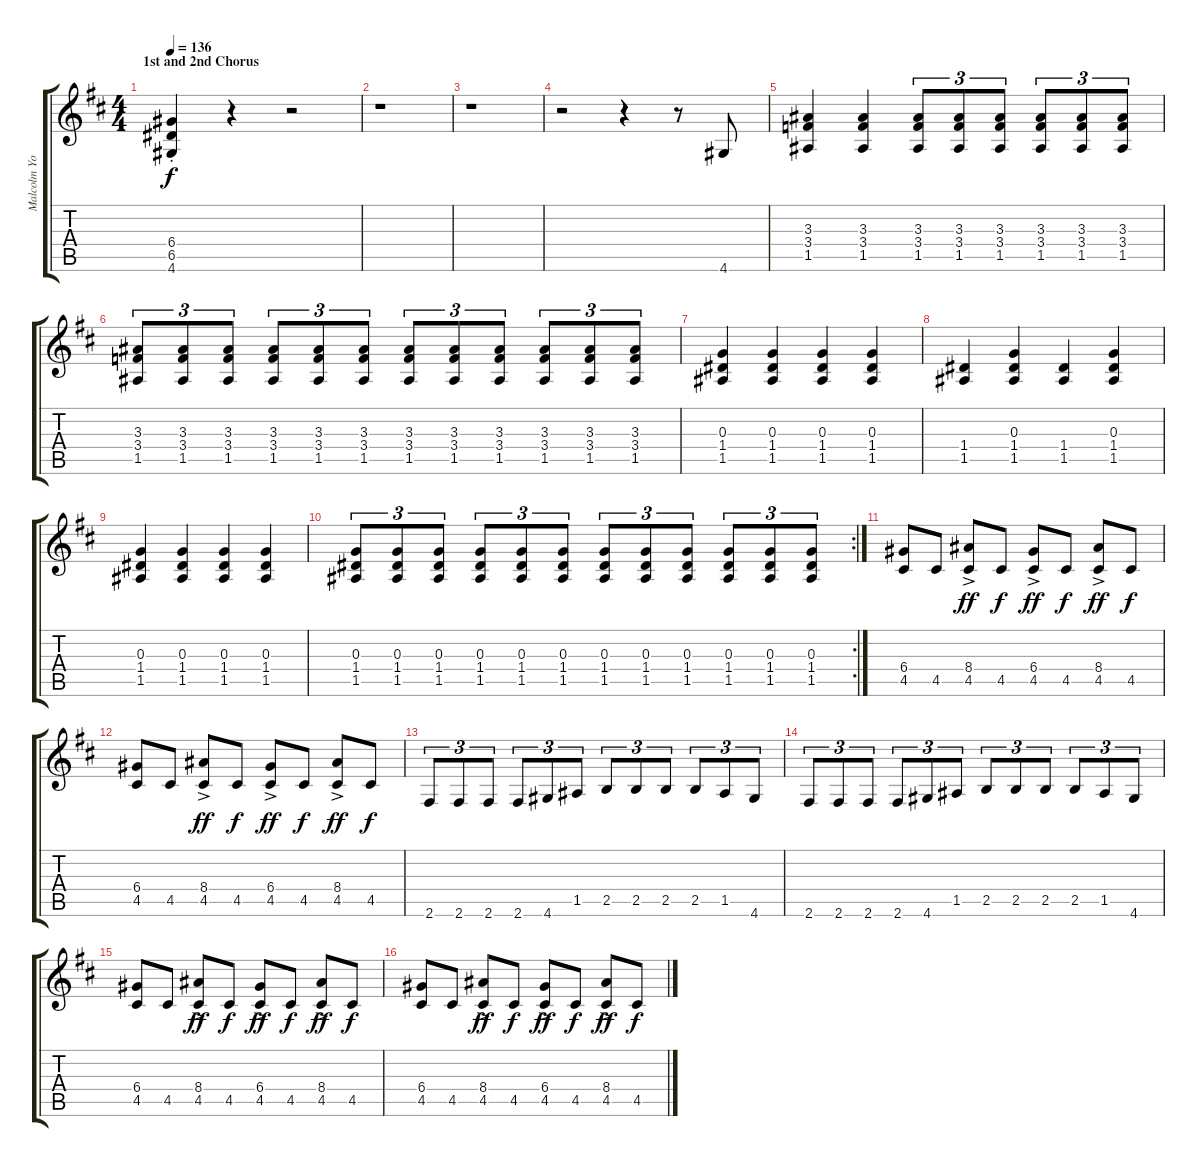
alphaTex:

\track ("Malcolm Young" "Malcolm Yo") {instrument distortionguitar}
\staff {score tabs}
\tuning (E4 B3 G3 D3 A2 E2) {hide}
\ts (4 4)
\section ("" "1st and 2nd Chorus")
\tempo 136
\clef g2
\ks d
(6.4{st} 6.5{st} 4.6{st}).4{dy f} r.4 r.2 |
r.1 |
r.1 |
r.2 r.4 r.8 4.6.8 |
(3.3 3.4 1.5).4 (3.3 3.4 1.5).4 (3.3 3.4 1.5).8{tu (3 2)} (3.3 3.4 1.5).8{tu (3 2)} (3.3 3.4 1.5).8{tu (3 2)} (3.3 3.4 1.5).8{tu (3 2)} (3.3 3.4 1.5).8{tu (3 2)} (3.3 3.4 1.5).8{tu (3 2)} |
(3.3 3.4 1.5).8{tu (3 2)} (3.3 3.4 1.5).8{tu (3 2)} (3.3 3.4 1.5).8{tu (3 2)} (3.3 3.4 1.5).8{tu (3 2)} (3.3 3.4 1.5).8{tu (3 2)} (3.3 3.4 1.5).8{tu (3 2)} (3.3 3.4 1.5).8{tu (3 2)} (3.3 3.4 1.5).8{tu (3 2)} (3.3 3.4 1.5).8{tu (3 2)} (3.3 3.4 1.5).8{tu (3 2)} (3.3 3.4 1.5).8{tu (3 2)} (3.3 3.4 1.5).8{tu (3 2)} |
(0.3 1.4 1.5).4 (0.3 1.4 1.5).4 (0.3 1.4 1.5).4 (0.3 1.4 1.5).4 |
(1.4 1.5).4 (0.3 1.4 1.5).4 (1.4 1.5).4 (0.3 1.4 1.5).4 |
(0.3 1.4 1.5).4 (0.3 1.4 1.5).4 (0.3 1.4 1.5).4 (0.3 1.4 1.5).4 |
\rc 2
(0.3 1.4 1.5).8{tu (3 2)} (0.3 1.4 1.5).8{tu (3 2)} (0.3 1.4 1.5).8{tu (3 2)} (0.3 1.4 1.5).8{tu (3 2)} (0.3 1.4 1.5).8{tu (3 2)} (0.3 1.4 1.5).8{tu (3 2)} (0.3 1.4 1.5).8{tu (3 2)} (0.3 1.4 1.5).8{tu (3 2)} (0.3 1.4 1.5).8{tu (3 2)} (0.3 1.4 1.5).8{tu (3 2)} (0.3 1.4 1.5).8{tu (3 2)} (0.3 1.4 1.5).8{tu (3 2)} |
(6.4 4.5).8 4.5.8 (8.4{ac} 4.5{ac}).8{dy ff} 4.5.8{dy f} (6.4{ac} 4.5{ac}).8{dy ff} 4.5.8{dy f} (8.4{ac} 4.5{ac}).8{dy ff} 4.5.8{dy f} |
(6.4 4.5).8 4.5.8 (8.4{ac} 4.5{ac}).8{dy ff} 4.5.8{dy f} (6.4{ac} 4.5{ac}).8{dy ff} 4.5.8{dy f} (8.4{ac} 4.5{ac}).8{dy ff} 4.5.8{dy f} |
2.6.8{tu (3 2)} 2.6.8{tu (3 2)} 2.6.8{tu (3 2)} 2.6.8{tu (3 2)} 4.6.8{tu (3 2)} 1.5.8{tu (3 2)} 2.5.8{tu (3 2)} 2.5.8{tu (3 2)} 2.5.8{tu (3 2)} 2.5.8{tu (3 2)} 1.5.8{tu (3 2)} 4.6.8{tu (3 2)} |
2.6.8{tu (3 2)} 2.6.8{tu (3 2)} 2.6.8{tu (3 2)} 2.6.8{tu (3 2)} 4.6.8{tu (3 2)} 1.5.8{tu (3 2)} 2.5.8{tu (3 2)} 2.5.8{tu (3 2)} 2.5.8{tu (3 2)} 2.5.8{tu (3 2)} 1.5.8{tu (3 2)} 4.6.8{tu (3 2)} |
(6.4 4.5).8 4.5.8 (8.4{ac} 4.5{ac}).8{dy ff} 4.5.8{dy f} (6.4{ac} 4.5{ac}).8{dy ff} 4.5.8{dy f} (8.4{ac} 4.5{ac}).8{dy ff} 4.5.8{dy f} |
(6.4 4.5).8 4.5.8 (8.4{ac} 4.5{ac}).8{dy ff} 4.5.8{dy f} (6.4{ac} 4.5{ac}).8{dy ff} 4.5.8{dy f} (8.4{ac} 4.5{ac}).8{dy ff} 4.5.8{dy f}
